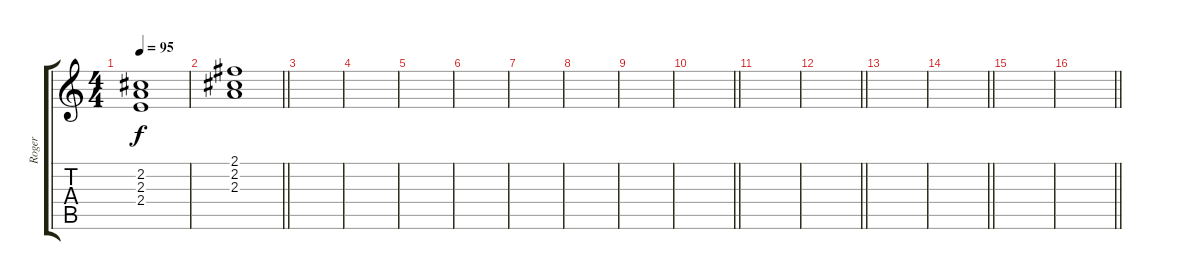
\track ("Roger" "Roger") {instrument synthstrings2}
\staff {score tabs}
\tuning (E5 B4 G4 D4 A3 E3) {hide}
\ts (4 4)
\tempo 95
\clef g2
\ks c
(2.2 2.3 2.4).1{dy f} |
\barLineRight lightlight
(2.1 2.2 2.3).1 |
|
|
|
|
|
|
|
\barLineRight lightlight
|
|
\barLineRight lightlight
|
|
\barLineRight lightlight
|
|
\barLineRight lightlight
